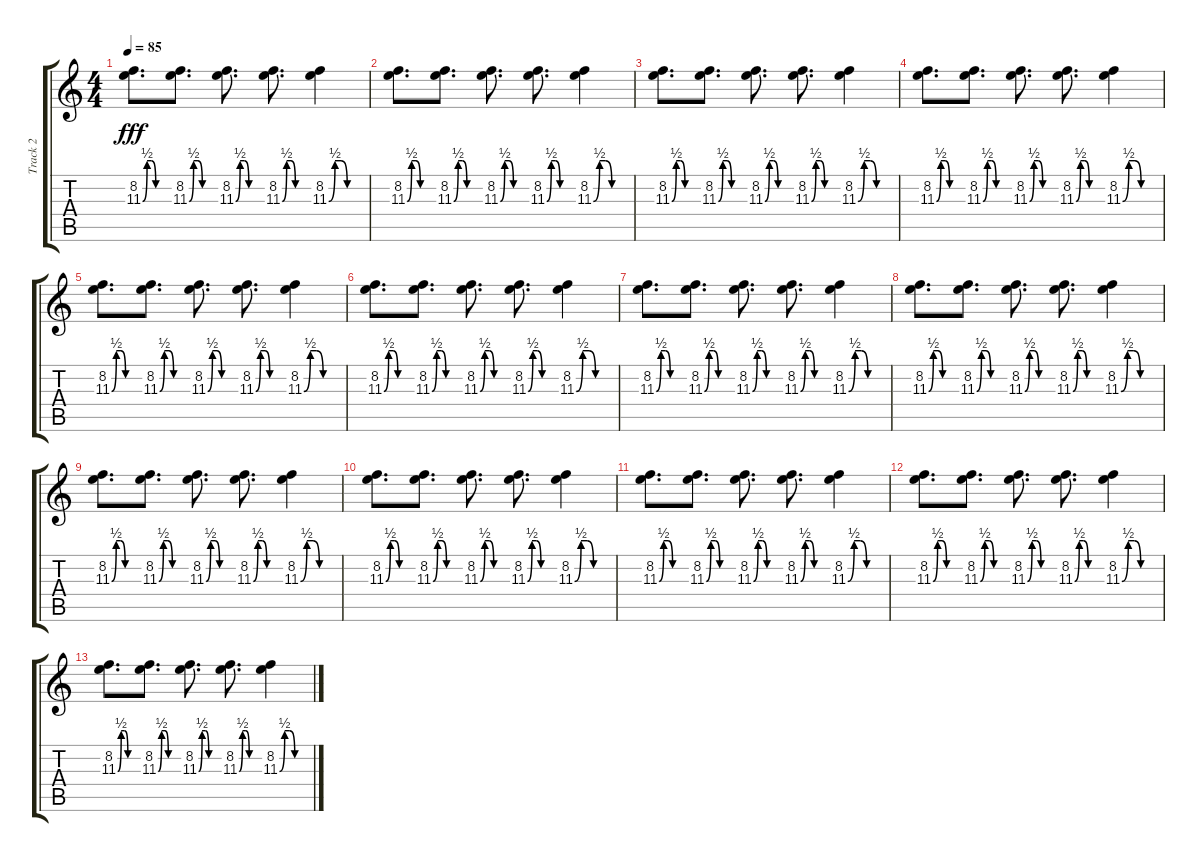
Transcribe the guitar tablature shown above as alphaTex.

\track ("Track 2" "Track 2") {instrument overdrivenguitar}
\staff {score tabs}
\tuning (D4 A3 F3 C3 G2 C2) {hide}
\ts (4 4)
\tempo 85
\clef g2
\ks c
(8.2 11.3{be (custom 0 0 10 2 20 2 30 0 60 0)}).8{d dy fff} (8.2 11.3{be (custom 0 0 10 2 20 2 30 0 60 0)}).8{d} (8.2 11.3{be (custom 0 0 10 2 20 2 30 0 60 0)}).8{d} (8.2 11.3{be (custom 0 0 10 2 20 2 30 0 60 0)}).8{d} (8.2 11.3{be (custom 0 0 10 2 20 2 30 0 60 0)}).4 |
(8.2 11.3{be (custom 0 0 10 2 20 2 30 0 60 0)}).8{d} (8.2 11.3{be (custom 0 0 10 2 20 2 30 0 60 0)}).8{d} (8.2 11.3{be (custom 0 0 10 2 20 2 30 0 60 0)}).8{d} (8.2 11.3{be (custom 0 0 10 2 20 2 30 0 60 0)}).8{d} (8.2 11.3{be (custom 0 0 10 2 20 2 30 0 60 0)}).4 |
(8.2 11.3{be (custom 0 0 10 2 20 2 30 0 60 0)}).8{d} (8.2 11.3{be (custom 0 0 10 2 20 2 30 0 60 0)}).8{d} (8.2 11.3{be (custom 0 0 10 2 20 2 30 0 60 0)}).8{d} (8.2 11.3{be (custom 0 0 10 2 20 2 30 0 60 0)}).8{d} (8.2 11.3{be (custom 0 0 10 2 20 2 30 0 60 0)}).4 |
(8.2 11.3{be (custom 0 0 10 2 20 2 30 0 60 0)}).8{d} (8.2 11.3{be (custom 0 0 10 2 20 2 30 0 60 0)}).8{d} (8.2 11.3{be (custom 0 0 10 2 20 2 30 0 60 0)}).8{d} (8.2 11.3{be (custom 0 0 10 2 20 2 30 0 60 0)}).8{d} (8.2 11.3{be (custom 0 0 10 2 20 2 30 0 60 0)}).4 |
(8.2 11.3{be (custom 0 0 10 2 20 2 30 0 60 0)}).8{d} (8.2 11.3{be (custom 0 0 10 2 20 2 30 0 60 0)}).8{d} (8.2 11.3{be (custom 0 0 10 2 20 2 30 0 60 0)}).8{d} (8.2 11.3{be (custom 0 0 10 2 20 2 30 0 60 0)}).8{d} (8.2 11.3{be (custom 0 0 10 2 20 2 30 0 60 0)}).4 |
(8.2 11.3{be (custom 0 0 10 2 20 2 30 0 60 0)}).8{d} (8.2 11.3{be (custom 0 0 10 2 20 2 30 0 60 0)}).8{d} (8.2 11.3{be (custom 0 0 10 2 20 2 30 0 60 0)}).8{d} (8.2 11.3{be (custom 0 0 10 2 20 2 30 0 60 0)}).8{d} (8.2 11.3{be (custom 0 0 10 2 20 2 30 0 60 0)}).4 |
(8.2 11.3{be (custom 0 0 10 2 20 2 30 0 60 0)}).8{d} (8.2 11.3{be (custom 0 0 10 2 20 2 30 0 60 0)}).8{d} (8.2 11.3{be (custom 0 0 10 2 20 2 30 0 60 0)}).8{d} (8.2 11.3{be (custom 0 0 10 2 20 2 30 0 60 0)}).8{d} (8.2 11.3{be (custom 0 0 10 2 20 2 30 0 60 0)}).4 |
(8.2 11.3{be (custom 0 0 10 2 20 2 30 0 60 0)}).8{d} (8.2 11.3{be (custom 0 0 10 2 20 2 30 0 60 0)}).8{d} (8.2 11.3{be (custom 0 0 10 2 20 2 30 0 60 0)}).8{d} (8.2 11.3{be (custom 0 0 10 2 20 2 30 0 60 0)}).8{d} (8.2 11.3{be (custom 0 0 10 2 20 2 30 0 60 0)}).4 |
(8.2 11.3{be (custom 0 0 10 2 20 2 30 0 60 0)}).8{d} (8.2 11.3{be (custom 0 0 10 2 20 2 30 0 60 0)}).8{d} (8.2 11.3{be (custom 0 0 10 2 20 2 30 0 60 0)}).8{d} (8.2 11.3{be (custom 0 0 10 2 20 2 30 0 60 0)}).8{d} (8.2 11.3{be (custom 0 0 10 2 20 2 30 0 60 0)}).4 |
(8.2 11.3{be (custom 0 0 10 2 20 2 30 0 60 0)}).8{d} (8.2 11.3{be (custom 0 0 10 2 20 2 30 0 60 0)}).8{d} (8.2 11.3{be (custom 0 0 10 2 20 2 30 0 60 0)}).8{d} (8.2 11.3{be (custom 0 0 10 2 20 2 30 0 60 0)}).8{d} (8.2 11.3{be (custom 0 0 10 2 20 2 30 0 60 0)}).4 |
(8.2 11.3{be (custom 0 0 10 2 20 2 30 0 60 0)}).8{d} (8.2 11.3{be (custom 0 0 10 2 20 2 30 0 60 0)}).8{d} (8.2 11.3{be (custom 0 0 10 2 20 2 30 0 60 0)}).8{d} (8.2 11.3{be (custom 0 0 10 2 20 2 30 0 60 0)}).8{d} (8.2 11.3{be (custom 0 0 10 2 20 2 30 0 60 0)}).4 |
(8.2 11.3{be (custom 0 0 10 2 20 2 30 0 60 0)}).8{d} (8.2 11.3{be (custom 0 0 10 2 20 2 30 0 60 0)}).8{d} (8.2 11.3{be (custom 0 0 10 2 20 2 30 0 60 0)}).8{d} (8.2 11.3{be (custom 0 0 10 2 20 2 30 0 60 0)}).8{d} (8.2 11.3{be (custom 0 0 10 2 20 2 30 0 60 0)}).4 |
(8.2 11.3{be (custom 0 0 10 2 20 2 30 0 60 0)}).8{d} (8.2 11.3{be (custom 0 0 10 2 20 2 30 0 60 0)}).8{d} (8.2 11.3{be (custom 0 0 10 2 20 2 30 0 60 0)}).8{d} (8.2 11.3{be (custom 0 0 10 2 20 2 30 0 60 0)}).8{d} (8.2 11.3{be (custom 0 0 10 2 20 2 30 0 60 0)}).4
